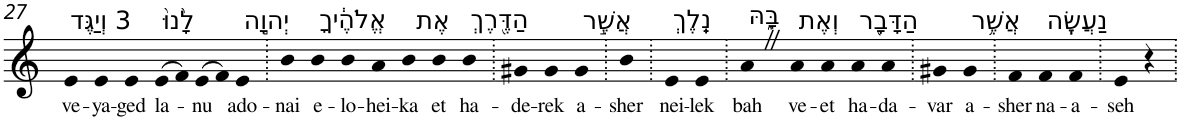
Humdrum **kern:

**kern	**text
*part1	*part1
*staff1	*staff1
*I"Piano	*
*I'Pno	*
!!LO:PB:g=z
*clefG2	*
*k[]	*
=27	=27
!LO:TX:a:t=3 וְיַגֶּד	!
!	!LO:LY:b
4e	ve-
!	!LO:LY:b
4e	-ya-
!	!LO:LY:b
4e	-ged
!LO:TX:a:t=לָ֙נוּ֙	!
!	!LO:LY:b
(>8e	la-
8f)	.
!	!LO:LY:b
(>8e	-nu
8f)	.
!LO:TX:a:t=יְהוָ֣ה	!
!	!LO:LY:b
4e	ado-
=28.	=28.
!	!LO:LY:b
4b	-nai
!LO:TX:a:t=אֱלֹהֶ֔יךָ	!
!	!LO:LY:b
4b	e-
!	!LO:LY:b
4b	-lo-
!	!LO:LY:b
4a	-hei-
!	!LO:LY:b
4b	-ka
!LO:TX:a:t=אֶת	!
!	!LO:LY:b
4b	et
!LO:TX:a:t=הַדֶּ֖רֶךְ	!
!	!LO:LY:b
4b	ha-
=29.	=29.
!	!LO:LY:b
4g#X	-de-
!	!LO:LY:b
4g#	-rek
!LO:TX:a:t=אֲשֶׁ֣ר	!
!	!LO:LY:b
4g#	a-
=30.	=30.
!	!LO:LY:b
4b	-sher
=31.	=31.
!LO:TX:a:t=נֵֽלֶךְ	!
!	!LO:LY:b
4e	nei-
!	!LO:LY:b
4e	-lek
=32.	=32.
!LO:TX:a:t=בָּ֑הּ	!
!	!LO:LY:b
4aZ	bah
!LO:TX:a:t=וְאֶת	!
!	!LO:LY:b
4a	ve-
!	!LO:LY:b
4a	-et
!LO:TX:a:t=הַדָּבָ֖ר	!
!	!LO:LY:b
4a	ha-
!	!LO:LY:b
4a	-da-
=33.	=33.
!	!LO:LY:b
4g#X	-var
!LO:TX:a:t=אֲשֶׁ֥ר	!
!	!LO:LY:b
4g#	a-
=34.	=34.
!	!LO:LY:b
4f	-sher
!LO:TX:a:t=נַעֲשֶֽׂה	!
!	!LO:LY:b
4f	na-
!	!LO:LY:b
4f	-a-
=35.	=35.
!	!LO:LY:b
4e	-seh
4r	.
=.	=.
*-	*-
